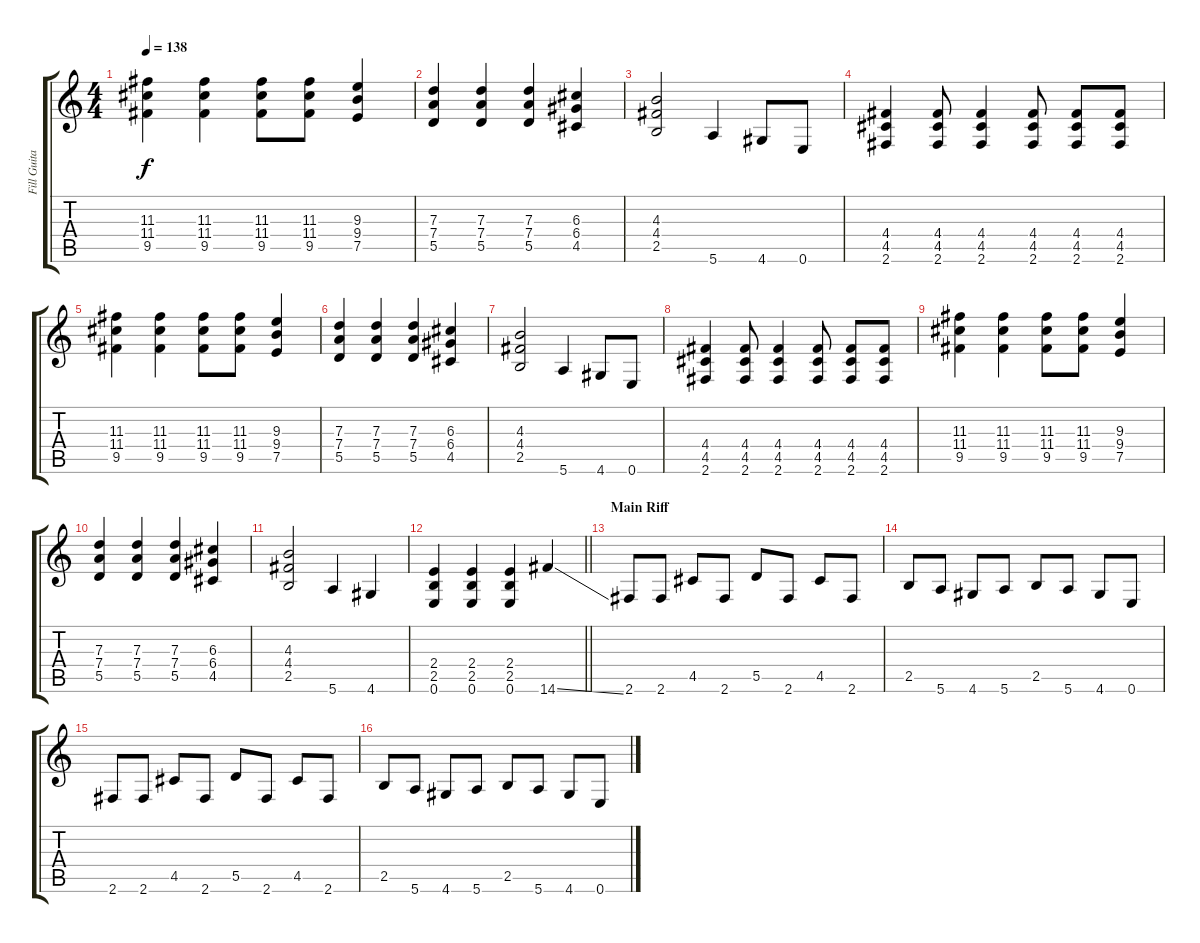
\track ("Fill Guitar" "Fill Guita") {instrument distortionguitar}
\staff {score tabs}
\tuning (E4 B3 G3 D3 A2 E2) {hide}
\ts (4 4)
\tempo 138
\clef g2
\ks c
(11.3 11.4 9.5).4{dy f} (11.3 11.4 9.5).4 (11.3 11.4 9.5).8 (11.3 11.4 9.5).8 (9.3 9.4 7.5).4 |
(7.3 7.4 5.5).4 (7.3 7.4 5.5).4 (7.3 7.4 5.5).4 (6.3 6.4 4.5).4 |
(4.3 4.4 2.5).2 5.6.4 4.6.8 0.6.8 |
(4.4 4.5 2.6).4 (4.4 4.5 2.6).8 (4.4 4.5 2.6).4 (4.4 4.5 2.6).8 (4.4 4.5 2.6).8 (4.4 4.5 2.6).8 |
(11.3 11.4 9.5).4 (11.3 11.4 9.5).4 (11.3 11.4 9.5).8 (11.3 11.4 9.5).8 (9.3 9.4 7.5).4 |
(7.3 7.4 5.5).4 (7.3 7.4 5.5).4 (7.3 7.4 5.5).4 (6.3 6.4 4.5).4 |
(4.3 4.4 2.5).2 5.6.4 4.6.8 0.6.8 |
(4.4 4.5 2.6).4 (4.4 4.5 2.6).8 (4.4 4.5 2.6).4 (4.4 4.5 2.6).8 (4.4 4.5 2.6).8 (4.4 4.5 2.6).8 |
(11.3 11.4 9.5).4 (11.3 11.4 9.5).4 (11.3 11.4 9.5).8 (11.3 11.4 9.5).8 (9.3 9.4 7.5).4 |
(7.3 7.4 5.5).4 (7.3 7.4 5.5).4 (7.3 7.4 5.5).4 (6.3 6.4 4.5).4 |
(4.3 4.4 2.5).2 5.6.4 4.6.4 |
\barLineRight lightlight
(2.4 2.5 0.6).4 (2.4 2.5 0.6).4 (2.4 2.5 0.6).4 14.6{ss}.4 |
\section ("" "Main Riff")
2.6.8 2.6.8 4.5.8 2.6.8 5.5.8 2.6.8 4.5.8 2.6.8 |
2.5.8 5.6.8 4.6.8 5.6.8 2.5.8 5.6.8 4.6.8 0.6.8 |
2.6.8 2.6.8 4.5.8 2.6.8 5.5.8 2.6.8 4.5.8 2.6.8 |
2.5.8 5.6.8 4.6.8 5.6.8 2.5.8 5.6.8 4.6.8 0.6.8
